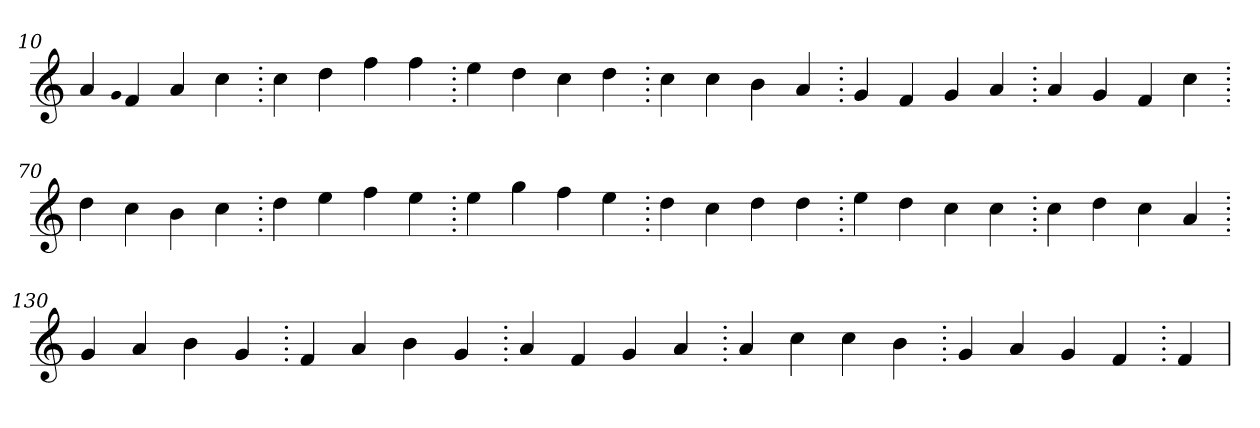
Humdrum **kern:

**kern
*part1
*staff1
*clefG2
=10.
4a
qqg
4f
4a
4cc
=20.
4cc
4dd
4ff
4ff
=30.
4ee
4dd
4cc
4dd
=40.
4cc
4cc
4b
4a
=50.
4g
4f
4g
4a
=60.
4a
4g
4f
4cc
=70.
4dd
4cc
4b
4cc
=80.
4dd
4ee
4ff
4ee
=90.
4ee
4gg
4ff
4ee
=100.
4dd
4cc
4dd
4dd
=110.
4ee
4dd
4cc
4cc
=120.
4cc
4dd
4cc
4a
=130.
4g
4a
4b
4g
=140.
4f
4a
4b
4g
=150.
4a
4f
4g
4a
=160.
4a
4cc
4cc
4b
=170.
4g
4a
4g
4f
=180.
4f
=
*-
